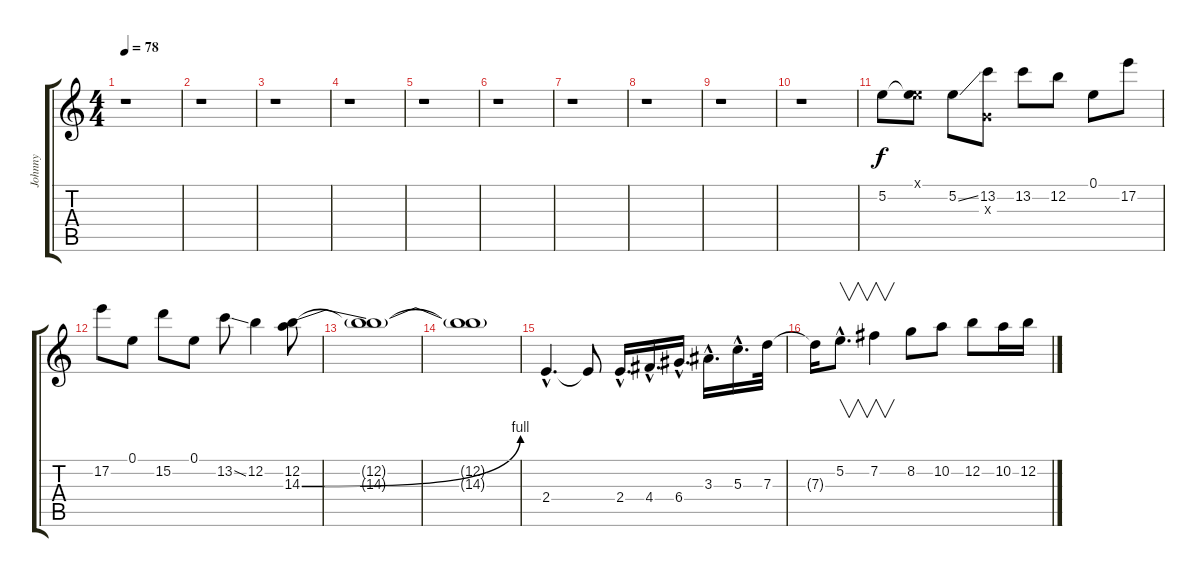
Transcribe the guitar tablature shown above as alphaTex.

\track ("Johnny" "Johnny") {instrument distortionguitar}
\staff {score tabs}
\tuning (E4 B3 G3 D3 A2 E2) {hide}
\ts (4 4)
\tempo 78
\clef g2
\ks c
r.1{dy f} |
r.1 |
r.1 |
r.1 |
r.1 |
r.1 |
r.1 |
r.1 |
r.1 |
r.1 |
5.2.8 (0.1{x} 5.2{t}).8 5.2{ss}.8 (13.2 0.3{x}).8 13.2.8 12.2.8 0.1.8 17.2.8 |
17.2.8 0.1.8 15.2.8 0.1.8 13.2{ss}.8 12.2.4 (12.2 14.3{be (bend 0 0 60 4)}).8 |
(12.2{t} 14.3{t}).1 |
(12.2{t} 14.3{t}).1 |
2.4{hac}.4{d} 2.4{t}.8 2.4{hac}.16{d} 4.4{hac}.16{d} 6.4{hac}.16{d} 3.3{hac}.16{d} 5.3{hac}.16{d} 7.3.32 |
7.3{t}.16 5.2{hac}.8{v d} 7.2.4{v} 8.2.8 10.2.8 12.2.8 10.2.16 12.2.16
